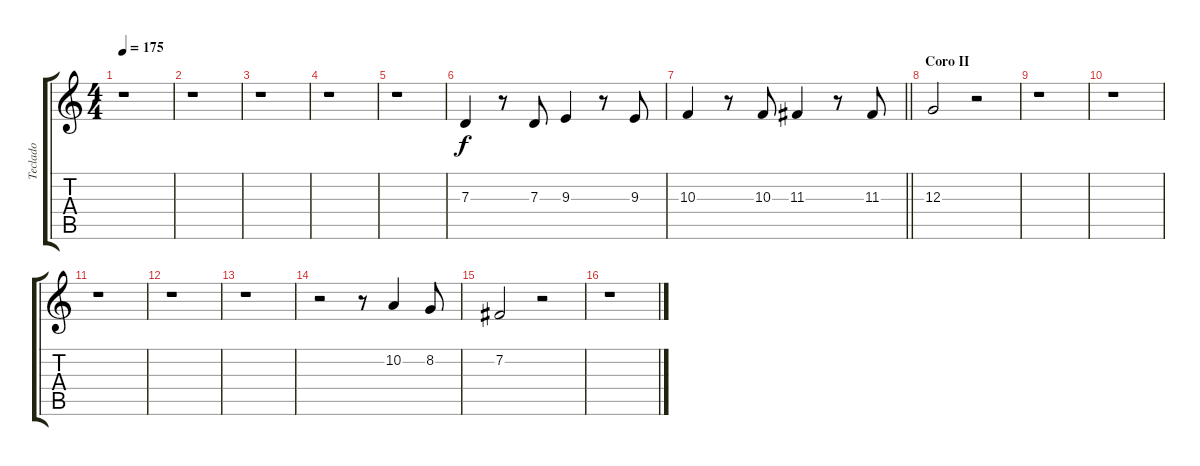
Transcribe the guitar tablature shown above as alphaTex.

\track ("Teclado" "Teclado") {instrument lead2sawtooth}
\staff {score tabs}
\tuning (E4 B3 G3 D3 A2 E2) {hide}
\ts (4 4)
\tempo 175
\clef g2
\ks c
r.1{dy f} |
r.1 |
r.1 |
r.1 |
r.1 |
7.3.4 r.8 7.3.8 9.3.4 r.8 9.3.8 |
\barLineRight lightlight
10.3.4 r.8 10.3.8 11.3.4 r.8 11.3.8 |
\section ("" "Coro II")
12.3.2 r.2 |
r.1 |
r.1 |
r.1 |
r.1 |
r.1 |
r.2 r.8 10.2.4 8.2.8 |
7.2.2 r.2 |
r.1
